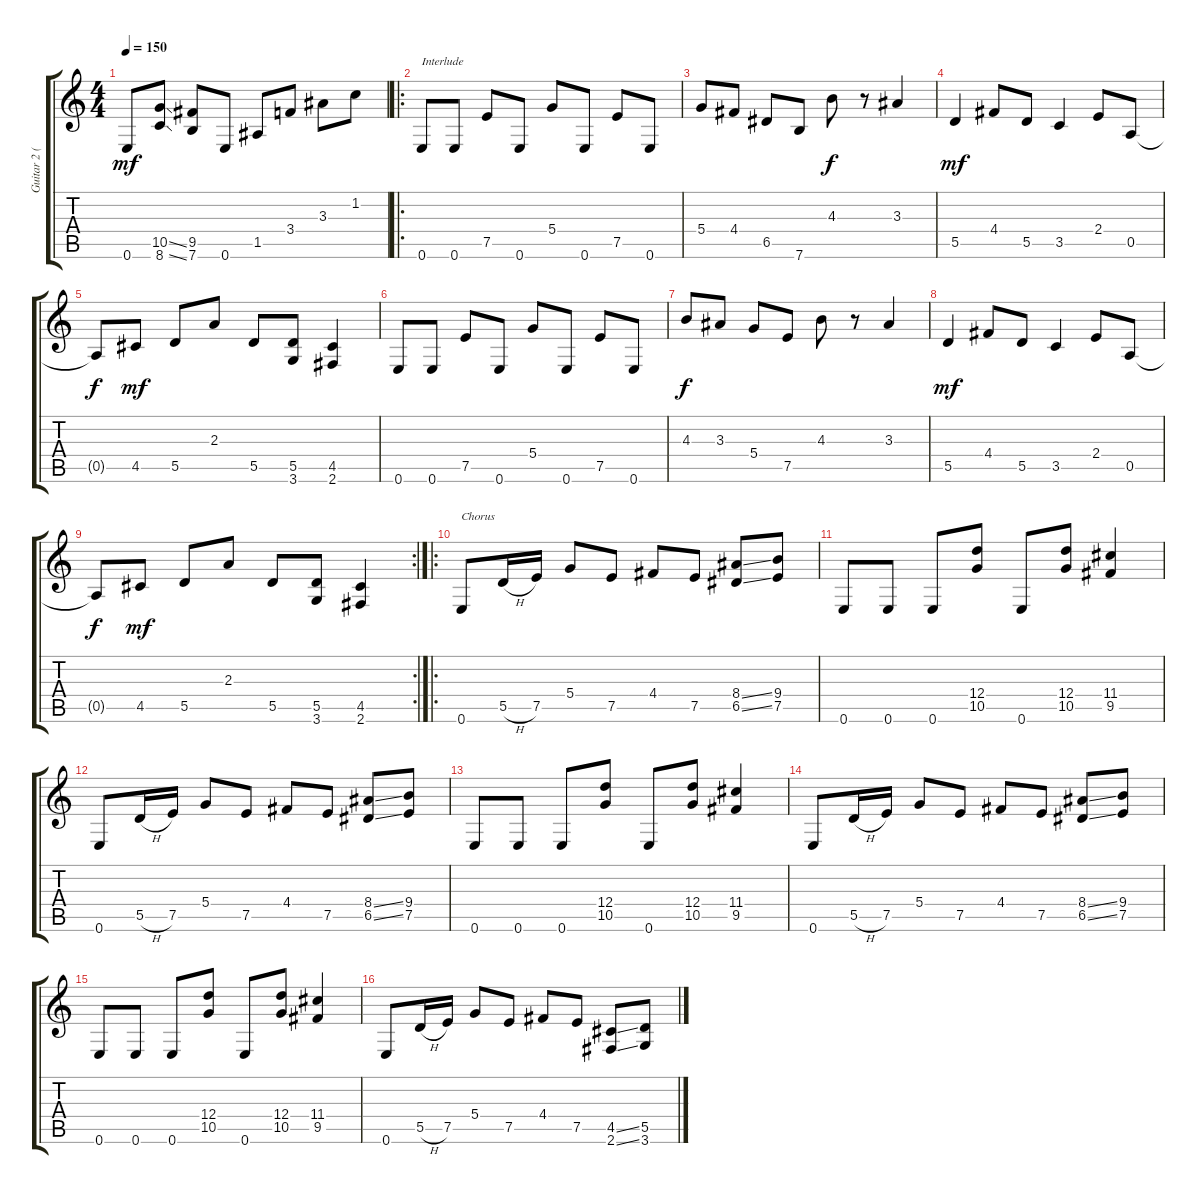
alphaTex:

\track ("Guitar 2 (Al Pitrelli)" "Guitar 2 (") {instrument distortionguitar}
\staff {score tabs}
\tuning (E4 B3 G3 D3 A2 E2) {hide}
\ts (4 4)
\tempo 150
\clef g2
\ks c
0.6.8{dy mf} (10.5{ss} 8.6{ss}).8 (9.5 7.6).8 0.6.8 1.5.8 3.4.8 3.3.8 1.2.8 |
\ro
0.6.8{txt "Interlude"} 0.6.8 7.5.8 0.6.8 5.4.8 0.6.8 7.5.8 0.6.8 |
5.4.8 4.4.8 6.5.8 7.6.8 4.3.8{dy f} r.8 3.3.4 |
5.5.4{dy mf} 4.4.8 5.5.8 3.5.4 2.4.8 0.5.8 |
0.5{t}.8{dy f} 4.5.8{dy mf} 5.5.8 2.3.8 5.5.8 (5.5 3.6).8 (4.5 2.6).4 |
0.6.8 0.6.8 7.5.8 0.6.8 5.4.8 0.6.8 7.5.8 0.6.8 |
4.3.8{dy f} 3.3.8 5.4.8 7.5.8 4.3.8 r.8 3.3.4 |
5.5.4{dy mf} 4.4.8 5.5.8 3.5.4 2.4.8 0.5.8 |
\rc 2
0.5{t}.8{dy f} 4.5.8{dy mf} 5.5.8 2.3.8 5.5.8 (5.5 3.6).8 (4.5 2.6).4 |
\ro
0.6.8{txt "Chorus"} 5.5{h}.16 7.5.16 5.4.8 7.5.8 4.4.8 7.5.8 (8.4{ss} 6.5{ss}).8 (9.4 7.5).8 |
0.6.8 0.6.8 0.6.8 (12.4 10.5).8 0.6.8 (12.4 10.5).8 (11.4 9.5).4 |
0.6.8 5.5{h}.16 7.5.16 5.4.8 7.5.8 4.4.8 7.5.8 (8.4{ss} 6.5{ss}).8 (9.4 7.5).8 |
0.6.8 0.6.8 0.6.8 (12.4 10.5).8 0.6.8 (12.4 10.5).8 (11.4 9.5).4 |
0.6.8 5.5{h}.16 7.5.16 5.4.8 7.5.8 4.4.8 7.5.8 (8.4{ss} 6.5{ss}).8 (9.4 7.5).8 |
0.6.8 0.6.8 0.6.8 (12.4 10.5).8 0.6.8 (12.4 10.5).8 (11.4 9.5).4 |
0.6.8 5.5{h}.16 7.5.16 5.4.8 7.5.8 4.4.8 7.5.8 (4.5{ss} 2.6{ss}).8 (5.5 3.6).8
